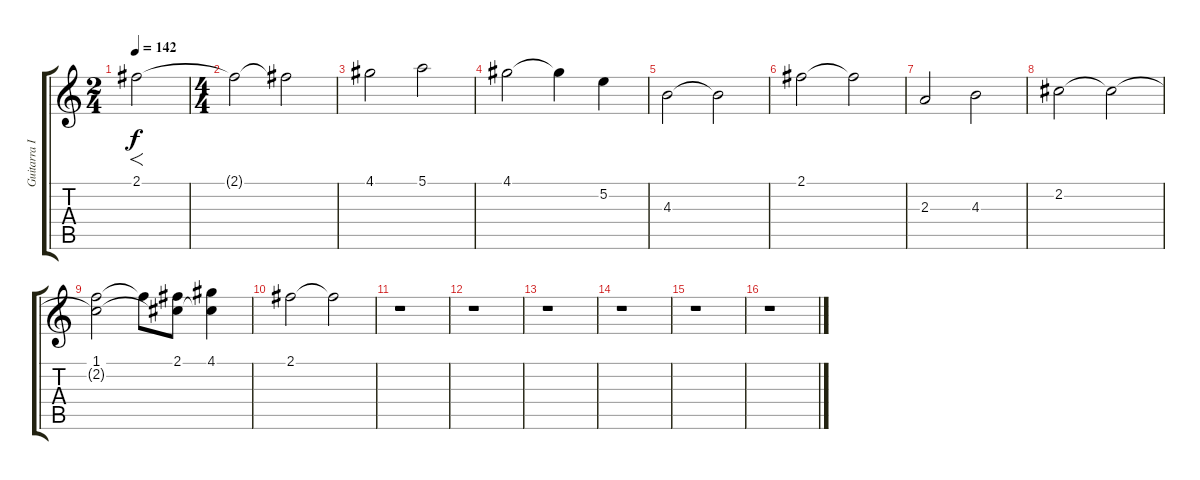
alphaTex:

\track ("Guitarra II" "Guitarra I") {instrument overdrivenguitar}
\staff {score tabs}
\tuning (E4 B3 G3 D3 A2 E2) {hide}
\ts (2 4)
\tempo 142
\clef g2
\ks c
2.1.2{f dy f instrument overdrivenguitar} |
\ts (4 4)
2.1{t}.2 2.1{t}.2 |
4.1.2 5.1.2 |
4.1.2 4.1{t}.4 5.2.4 |
4.3.2 4.3{t}.2 |
2.1.2 2.1{t}.2 |
2.3.2 4.3.2 |
2.2.2 2.2{t}.2 |
(1.1 2.2{t}).2 1.1{t}.8 (2.1 2.2{t}).8 (4.1 2.2{t}).4 |
2.1.2 2.1{t}.2 |
r.1 |
r.1 |
r.1 |
r.1 |
r.1 |
r.1
